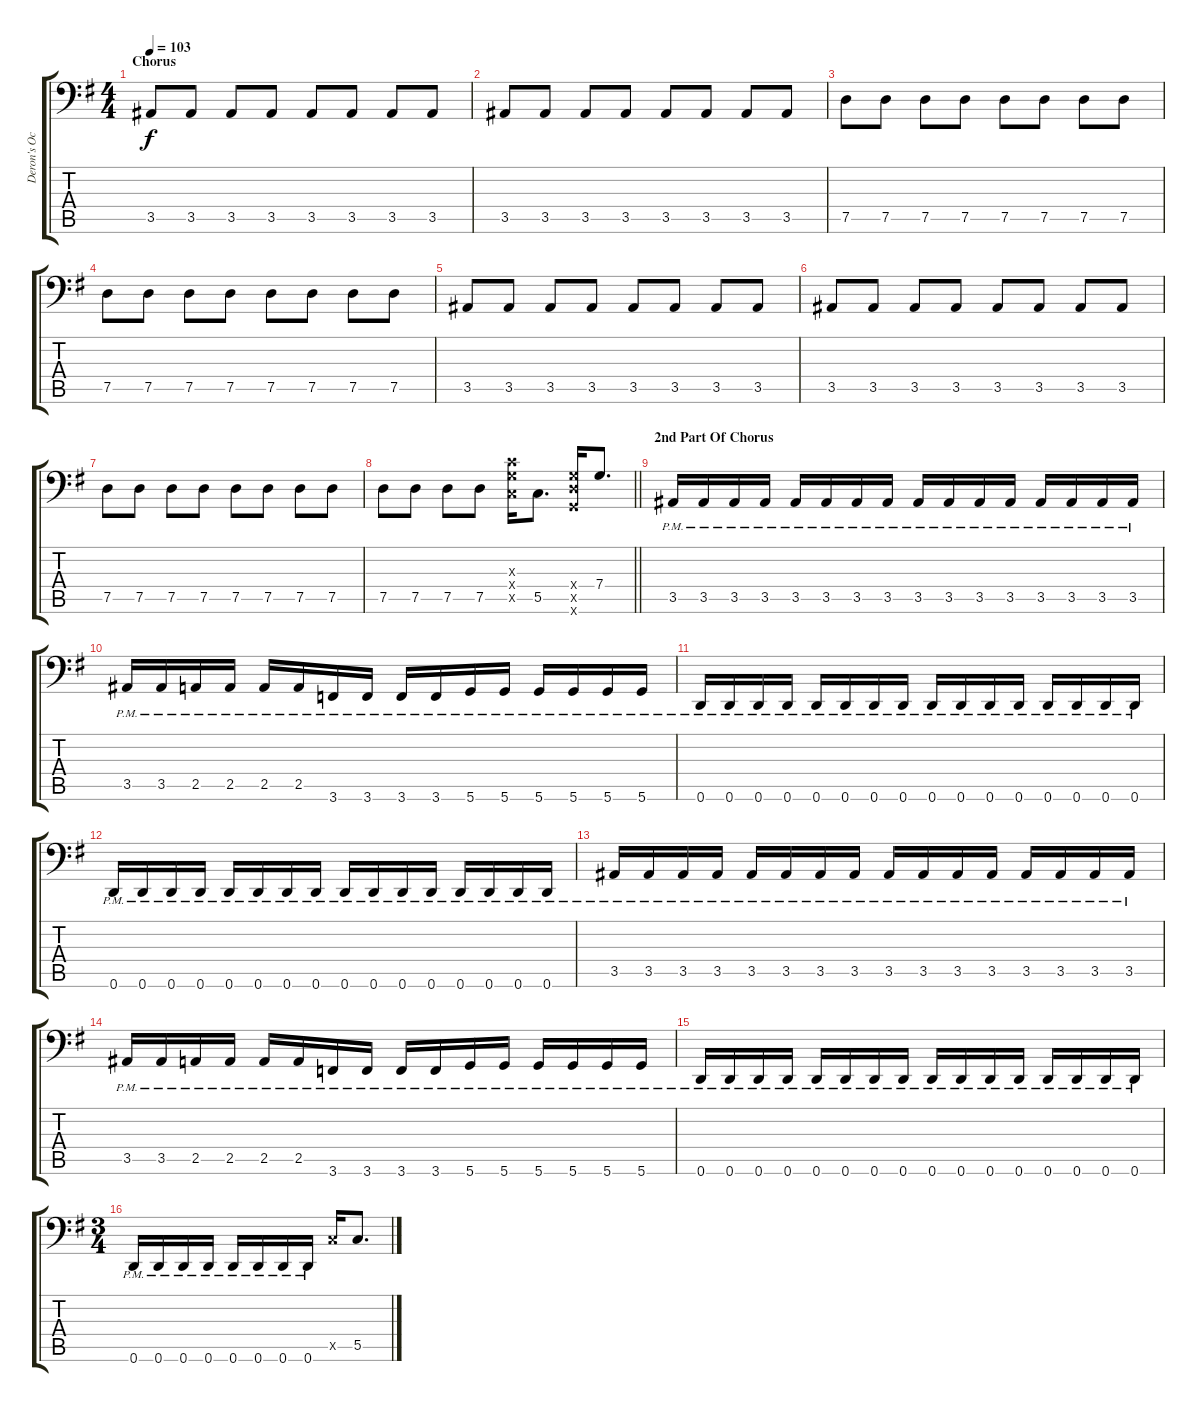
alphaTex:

\track ("Deron's Octaver" "Deron's Oc") {instrument overdrivenguitar}
\staff {score tabs}
\tuning (D3 A2 F2 C2 G1 D1) {hide}
\ts (4 4)
\section ("" "Chorus")
\tempo 103
\clef f4
\ks g
3.5.8{dy f} 3.5.8 3.5.8 3.5.8 3.5.8 3.5.8 3.5.8 3.5.8 |
3.5.8 3.5.8 3.5.8 3.5.8 3.5.8 3.5.8 3.5.8 3.5.8 |
7.5.8 7.5.8 7.5.8 7.5.8 7.5.8 7.5.8 7.5.8 7.5.8 |
7.5.8 7.5.8 7.5.8 7.5.8 7.5.8 7.5.8 7.5.8 7.5.8 |
3.5.8 3.5.8 3.5.8 3.5.8 3.5.8 3.5.8 3.5.8 3.5.8 |
3.5.8 3.5.8 3.5.8 3.5.8 3.5.8 3.5.8 3.5.8 3.5.8 |
7.5.8 7.5.8 7.5.8 7.5.8 7.5.8 7.5.8 7.5.8 7.5.8 |
\barLineRight lightlight
7.5.8 7.5.8 7.5.8 7.5.8 (7.3{x} 7.4{x} 5.5{x}).16 5.5.8{d} (7.4{x} 7.5{x} 5.6{x}).16 7.4.8{d} |
\section ("" "2nd Part Of Chorus")
3.5{pm}.16 3.5{pm}.16 3.5{pm}.16 3.5{pm}.16 3.5{pm}.16 3.5{pm}.16 3.5{pm}.16 3.5{pm}.16 3.5{pm}.16 3.5{pm}.16 3.5{pm}.16 3.5{pm}.16 3.5{pm}.16 3.5{pm}.16 3.5{pm}.16 3.5{pm}.16 |
3.5{pm}.16 3.5{pm}.16 2.5{pm}.16 2.5{pm}.16 2.5{pm}.16 2.5{pm}.16 3.6{pm}.16 3.6{pm}.16 3.6{pm}.16 3.6{pm}.16 5.6{pm}.16 5.6{pm}.16 5.6{pm}.16 5.6{pm}.16 5.6{pm}.16 5.6{pm}.16 |
0.6{pm}.16 0.6{pm}.16 0.6{pm}.16 0.6{pm}.16 0.6{pm}.16 0.6{pm}.16 0.6{pm}.16 0.6{pm}.16 0.6{pm}.16 0.6{pm}.16 0.6{pm}.16 0.6{pm}.16 0.6{pm}.16 0.6{pm}.16 0.6{pm}.16 0.6{pm}.16 |
0.6{pm}.16 0.6{pm}.16 0.6{pm}.16 0.6{pm}.16 0.6{pm}.16 0.6{pm}.16 0.6{pm}.16 0.6{pm}.16 0.6{pm}.16 0.6{pm}.16 0.6{pm}.16 0.6{pm}.16 0.6{pm}.16 0.6{pm}.16 0.6{pm}.16 0.6{pm}.16 |
3.5{pm}.16 3.5{pm}.16 3.5{pm}.16 3.5{pm}.16 3.5{pm}.16 3.5{pm}.16 3.5{pm}.16 3.5{pm}.16 3.5{pm}.16 3.5{pm}.16 3.5{pm}.16 3.5{pm}.16 3.5{pm}.16 3.5{pm}.16 3.5{pm}.16 3.5{pm}.16 |
3.5{pm}.16 3.5{pm}.16 2.5{pm}.16 2.5{pm}.16 2.5{pm}.16 2.5{pm}.16 3.6{pm}.16 3.6{pm}.16 3.6{pm}.16 3.6{pm}.16 5.6{pm}.16 5.6{pm}.16 5.6{pm}.16 5.6{pm}.16 5.6{pm}.16 5.6{pm}.16 |
0.6{pm}.16 0.6{pm}.16 0.6{pm}.16 0.6{pm}.16 0.6{pm}.16 0.6{pm}.16 0.6{pm}.16 0.6{pm}.16 0.6{pm}.16 0.6{pm}.16 0.6{pm}.16 0.6{pm}.16 0.6{pm}.16 0.6{pm}.16 0.6{pm}.16 0.6{pm}.16 |
\ts (3 4)
0.6{pm}.16 0.6{pm}.16 0.6{pm}.16 0.6{pm}.16 0.6{pm}.16 0.6{pm}.16 0.6{pm}.16 0.6{pm}.16 5.5{x}.16 5.5.8{d}
